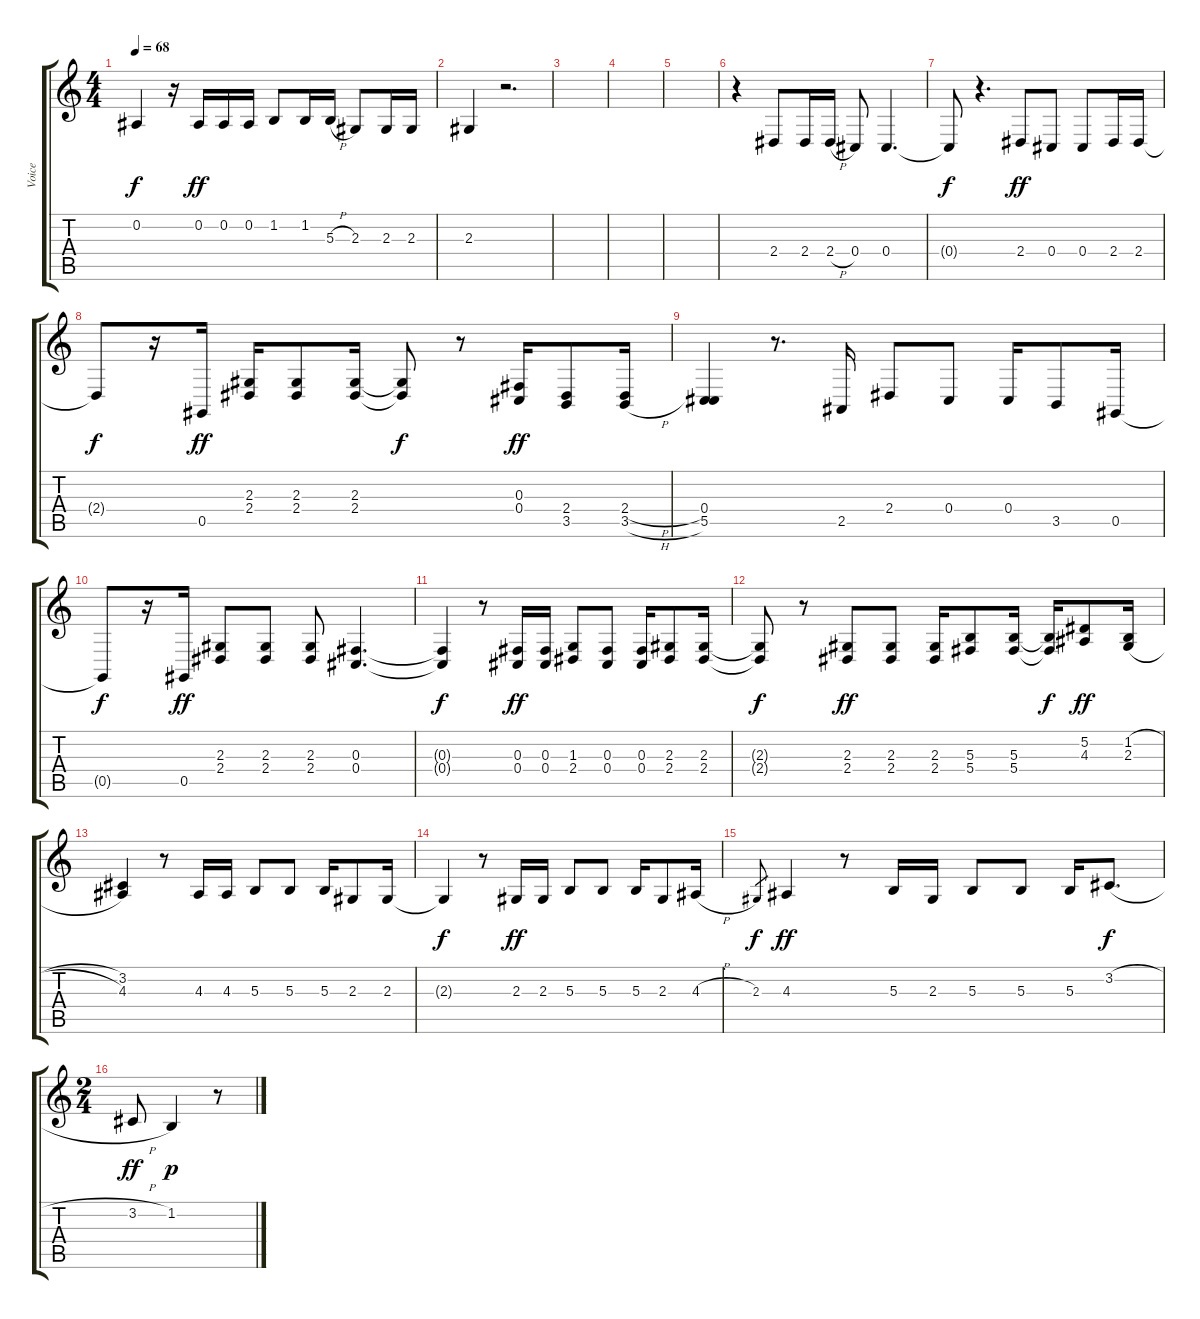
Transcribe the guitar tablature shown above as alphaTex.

\track ("Voice" "Voice") {instrument cello}
\staff {score tabs}
\tuning (Eb4 Bb3 Gb3 Db3 Ab2 Eb2) {hide}
\ts (4 4)
\tempo 68
\clef g2
\ks c
0.2{t}.4{dy f} r.16 0.2.16{dy ff} 0.2.16 0.2.16 1.2.8 1.2.16 5.3{h}.16 2.3.8 2.3.16 2.3.16 |
2.3.4 r.2{d} |
|
|
|
r.4 2.4.8 2.4.16 2.4{h}.16 0.4.8 0.4.4{d} |
0.4{t}.8{dy f} r.4{d} 2.4.8{dy ff} 0.4.8 0.4.8 2.4.16 2.4.16 |
2.4{t}.8{dy f} r.16 0.5.16{dy ff} (2.3 2.4).16 (2.3 2.4).8 (2.3 2.4).16 (2.3{t} 2.4{t}).8{dy f} r.8 (0.3 0.4).16{dy ff} (2.4 3.5).8 (2.4{h} 3.5{h}).16 |
(0.4 5.5).4 r.8{d} 2.5.16 2.4.8 0.4.8 0.4.16 3.5.8 0.5.16 |
0.5{t}.8{dy f} r.16 0.5.16{dy ff} (2.3 2.4).8 (2.3 2.4).8 (2.3 2.4).8 (0.3 0.4).4{d} |
(0.3{t} 0.4{t}).4{dy f} r.8 (0.3 0.4).16{dy ff} (0.3 0.4).16 (1.3 2.4).8 (0.3 0.4).8 (0.3 0.4).16 (2.3 2.4).8 (2.3 2.4).16 |
(2.3{t} 2.4{t}).8{dy f} r.8 (2.3 2.4).8{dy ff} (2.3 2.4).8 (2.3 2.4).16 (5.3 5.4).8 (5.3 5.4).16 (5.3{t} 5.4{t}).16{dy f} (5.2 4.3).8{dy ff} (1.2{h} 2.3{h}).16 |
(3.2 4.3).4 r.8 4.3.16 4.3.16 5.3.8 5.3.8 5.3.16 2.3.8 2.3.16 |
2.3{t}.4{dy f} r.8 2.3.16{dy ff} 2.3.16 5.3.8 5.3.8 5.3.16 2.3.8 4.3{h}.16 |
2.3.8{gr dy f} 4.3.4{dy ff} r.8 5.3.16 2.3.16 5.3.8 5.3.8 5.3.16 3.2{h}.8{d dy f} |
\ts (2 4)
3.2{h}.8{dy ff} 1.2.4{dy p} r.8
